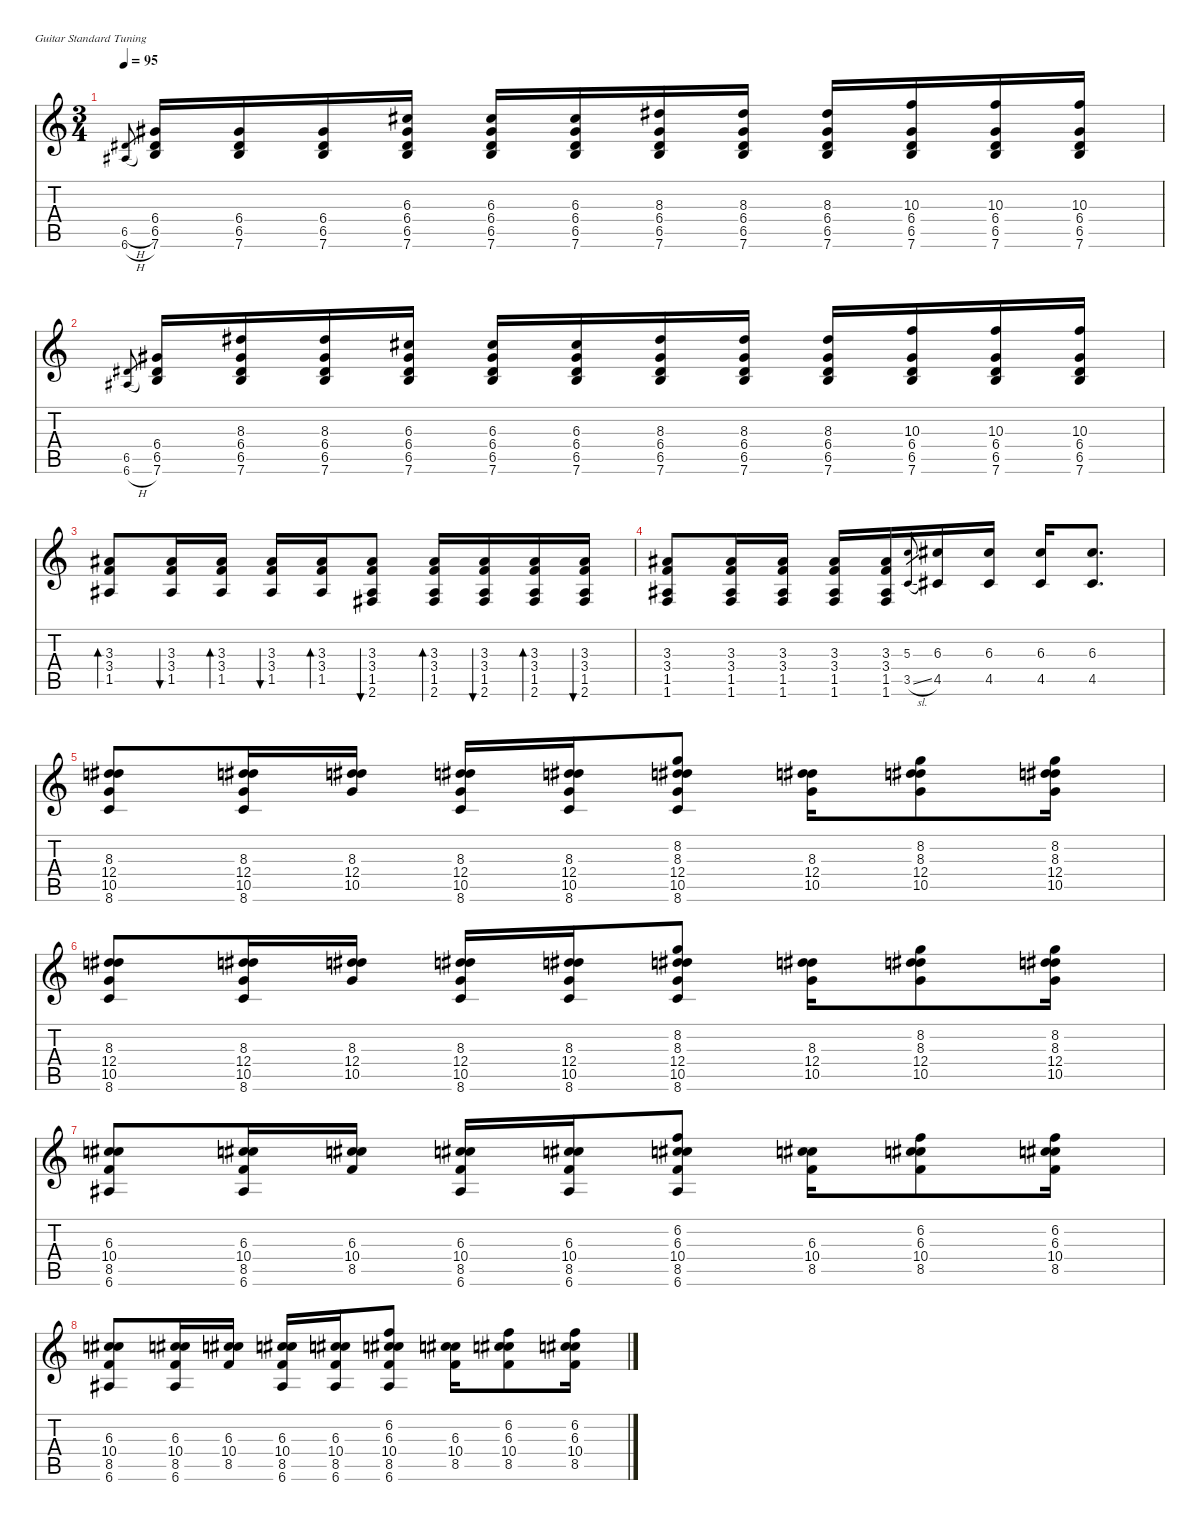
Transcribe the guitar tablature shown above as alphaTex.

\defaultSystemsLayout 4
\hideDynamics
\bracketExtendMode nobrackets
\singleTrackTrackNamePolicy hidden
\multiTrackTrackNamePolicy hidden
\firstSystemTrackNameMode fullname
\firstSystemTrackNameOrientation horizontal
\otherSystemsTrackNameOrientation horizontal
\track ("Rhythem Guitar" "od.guit.") {instrument overdrivenguitar}
\staff {score tabs}
\tuning (E4 B3 G3 D3 A2 E2)
\ts (3 4)
\tempo 95
\clef g2
\ks c
(6.5{h acc #} 6.6{h acc #}).8{gr dy mf beam Up} (6.4{acc #} 6.5{acc #} 7.6).16{dy ff beam Up} (6.4{acc #} 6.5{acc #} 7.6).16{beam Up} (6.4{acc #} 6.5{acc #} 7.6).16{beam Up} (6.3{acc #} 6.4{acc #} 6.5{acc #} 7.6).16{beam Up} (6.3{acc #} 6.4{acc #} 6.5{acc #} 7.6).16{beam Up} (6.3{acc #} 6.4{acc #} 6.5{acc #} 7.6).16{beam Up} (8.3{acc #} 6.4{acc #} 6.5{acc #} 7.6).16{beam Up} (8.3{acc #} 6.4{acc #} 6.5{acc #} 7.6).16{beam Up} (8.3{acc #} 6.4{acc #} 6.5{acc #} 7.6).16{beam Up} (10.3 6.4{acc #} 6.5{acc #} 7.6).16{beam Up} (10.3 6.4{acc #} 6.5{acc #} 7.6).16{beam Up} (10.3 6.4{acc #} 6.5{acc #} 7.6).16{beam Up} |
(6.5{acc #} 6.6{h acc #}).8{gr dy mf beam Up} (6.4{acc #} 6.5{acc #} 7.6).16{dy ff beam Up} (8.3{acc #} 6.4{acc #} 6.5{acc #} 7.6).16{beam Up} (8.3{acc #} 6.4{acc #} 6.5{acc #} 7.6).16{beam Up} (6.3{acc #} 6.4{acc #} 6.5{acc #} 7.6).16{beam Up} (6.3{acc #} 6.4{acc #} 6.5{acc #} 7.6).16{beam Up} (6.3{acc #} 6.4{acc #} 6.5{acc #} 7.6).16{beam Up} (8.3{acc #} 6.4{acc #} 6.5{acc #} 7.6).16{beam Up} (8.3{acc #} 6.4{acc #} 6.5{acc #} 7.6).16{beam Up} (8.3{acc #} 6.4{acc #} 6.5{acc #} 7.6).16{beam Up} (10.3 6.4{acc #} 6.5{acc #} 7.6).16{beam Up} (10.3 6.4{acc #} 6.5{acc #} 7.6).16{beam Up} (10.3 6.4{acc #} 6.5{acc #} 7.6).16{beam Up} |
(3.3{acc #} 3.4 1.5{acc #}).8{bd 60 beam Up} (3.3{acc #} 3.4 1.5{acc #}).16{bu 60 beam Up} (3.3{acc #} 3.4 1.5{acc #}).16{bd 60 beam Up} (3.3{acc #} 3.4 1.5{acc #}).16{bu 60 beam Up} (3.3{acc #} 3.4 1.5{acc #}).16{bd 60 beam Up} (3.3{acc #} 3.4 1.5{acc #} 2.6{acc #}).8{bu 60 beam Up} (3.3{acc #} 3.4 1.5{acc #} 2.6{acc #}).16{bd 60 beam Up} (3.3{acc #} 3.4 1.5{acc #} 2.6{acc #}).16{bu 60 beam Up} (3.3{acc #} 3.4 1.5{acc #} 2.6{acc #}).16{bd 60 beam Up} (3.3{acc #} 3.4 1.5{acc #} 2.6{acc #}).16{bu 60 beam Up} |
(3.3{acc #} 3.4 1.5{acc #} 1.6).8{beam Up} (3.3{acc #} 3.4 1.5{acc #} 1.6).16{beam Up} (3.3{acc #} 3.4 1.5{acc #} 1.6).16{beam Up} (3.3{acc #} 3.4 1.5{acc #} 1.6).16{beam Up} (3.3{acc #} 3.4 1.5{acc #} 1.6).16{beam Up} (5.3 3.5{sl}).8{gr dy f beam Up} (6.3{acc #} 4.5{acc #}).16{dy ff beam Up} (6.3{acc #} 4.5{acc #}).16{beam Up} (6.3{acc #} 4.5{acc #}).16{beam Up} (6.3{acc #} 4.5{acc #}).8{d beam Up} |
(8.3{acc #} 12.4 10.5 8.6).8{beam Up} (8.3{acc #} 12.4 10.5 8.6).16{beam Up} (8.3{acc #} 12.4 10.5).16{beam Up} (8.3{acc #} 12.4 10.5 8.6).16{beam Up} (8.3{acc #} 12.4 10.5 8.6).16{beam Up} (8.2 8.3{acc #} 12.4 10.5 8.6).8{beam Up} (8.3{acc #} 12.4 10.5).16{beam Down} (8.2 8.3{acc #} 12.4 10.5).8{beam Down} (8.2 8.3{acc #} 12.4 10.5).16{beam Down} |
(8.3{acc #} 12.4 10.5 8.6).8{beam Up} (8.3{acc #} 12.4 10.5 8.6).16{beam Up} (8.3{acc #} 12.4 10.5).16{beam Up} (8.3{acc #} 12.4 10.5 8.6).16{beam Up} (8.3{acc #} 12.4 10.5 8.6).16{beam Up} (8.2 8.3{acc #} 12.4 10.5 8.6).8{beam Up} (8.3{acc #} 12.4 10.5).16{beam Down} (8.2 8.3{acc #} 12.4 10.5).8{beam Down} (8.2 8.3{acc #} 12.4 10.5).16{beam Down} |
(6.3{acc #} 10.4 8.5 6.6{acc #}).8{beam Up} (6.3{acc #} 10.4 8.5 6.6{acc #}).16{beam Up} (6.3{acc #} 10.4 8.5).16{beam Up} (6.3{acc #} 10.4 8.5 6.6{acc #}).16{beam Up} (6.3{acc #} 10.4 8.5 6.6{acc #}).16{beam Up} (6.2 6.3{acc #} 10.4 8.5 6.6{acc #}).8{beam Up} (6.3{acc #} 10.4 8.5).16{beam Down} (6.2 6.3{acc #} 10.4 8.5).8{beam Down} (6.2 6.3{acc #} 10.4 8.5).16{beam Down} |
(6.3{acc #} 10.4 8.5 6.6{acc #}).8{beam Up} (6.3{acc #} 10.4 8.5 6.6{acc #}).16{beam Up} (6.3{acc #} 10.4 8.5).16{beam Up} (6.3{acc #} 10.4 8.5 6.6{acc #}).16{beam Up} (6.3{acc #} 10.4 8.5 6.6{acc #}).16{beam Up} (6.2 6.3{acc #} 10.4 8.5 6.6{acc #}).8{beam Up} (6.3{acc #} 10.4 8.5).16{beam Down} (6.2 6.3{acc #} 10.4 8.5).8{beam Down} (6.2 6.3{acc #} 10.4 8.5).16{beam Down}
